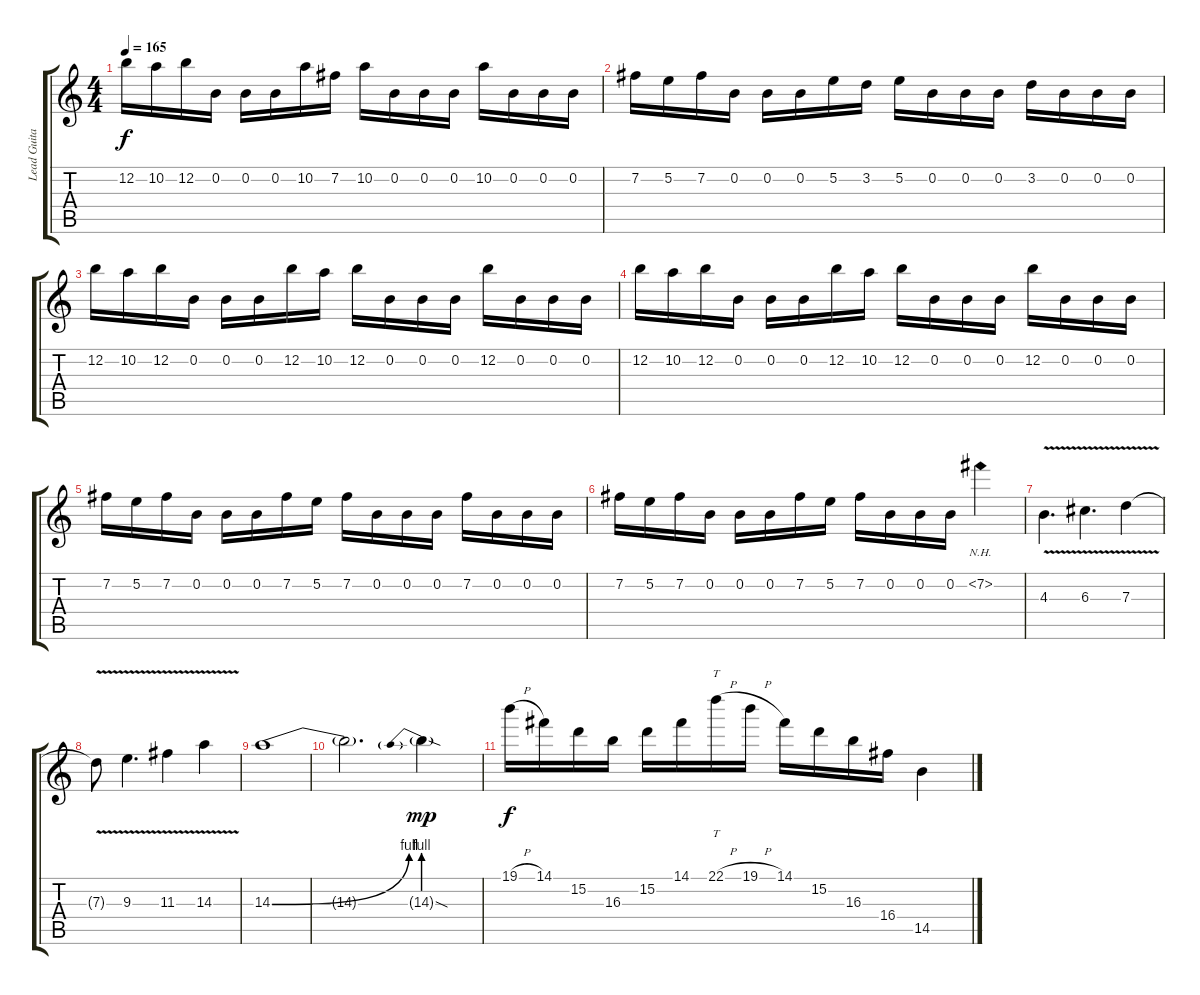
\track ("Lead Guitar" "Lead Guita") {instrument distortionguitar}
\staff {score tabs}
\tuning (E4 B3 G3 D3 A2 E2) {hide}
\ts (4 4)
\tempo 165
\clef g2
\ks c
12.2.16{dy f} 10.2.16 12.2.16 0.2.16 0.2.16 0.2.16 10.2.16 7.2.16 10.2.16 0.2.16 0.2.16 0.2.16 10.2.16 0.2.16 0.2.16 0.2.16 |
7.2.16 5.2.16 7.2.16 0.2.16 0.2.16 0.2.16 5.2.16 3.2.16 5.2.16 0.2.16 0.2.16 0.2.16 3.2.16 0.2.16 0.2.16 0.2.16 |
12.2.16 10.2.16 12.2.16 0.2.16 0.2.16 0.2.16 12.2.16 10.2.16 12.2.16 0.2.16 0.2.16 0.2.16 12.2.16 0.2.16 0.2.16 0.2.16 |
12.2.16 10.2.16 12.2.16 0.2.16 0.2.16 0.2.16 12.2.16 10.2.16 12.2.16 0.2.16 0.2.16 0.2.16 12.2.16 0.2.16 0.2.16 0.2.16 |
7.2.16 5.2.16 7.2.16 0.2.16 0.2.16 0.2.16 7.2.16 5.2.16 7.2.16 0.2.16 0.2.16 0.2.16 7.2.16 0.2.16 0.2.16 0.2.16 |
7.2.16 5.2.16 7.2.16 0.2.16 0.2.16 0.2.16 7.2.16 5.2.16 7.2.16 0.2.16 0.2.16 0.2.16 7.2{nh}.4 |
4.3{v}.4{d} 6.3{v}.4{d} 7.3{v}.4 |
7.3{t}.8 9.3{v}.4{d} 11.3{v}.4 14.3{v}.4 |
14.3{be (bend 0 0 60 4)}.1 |
14.3{t}.2{d} 14.3{be (prebend 0 4 60 4) sod g}.4{dy mp} |
19.1{h}.16{dy f} 14.1.16 15.2.16 16.3.16 15.2.16 14.1.16 22.1{h}.16{tt} 19.1{h}.16 14.1.16 15.2.16 16.3.16 16.4.16 14.5.4
